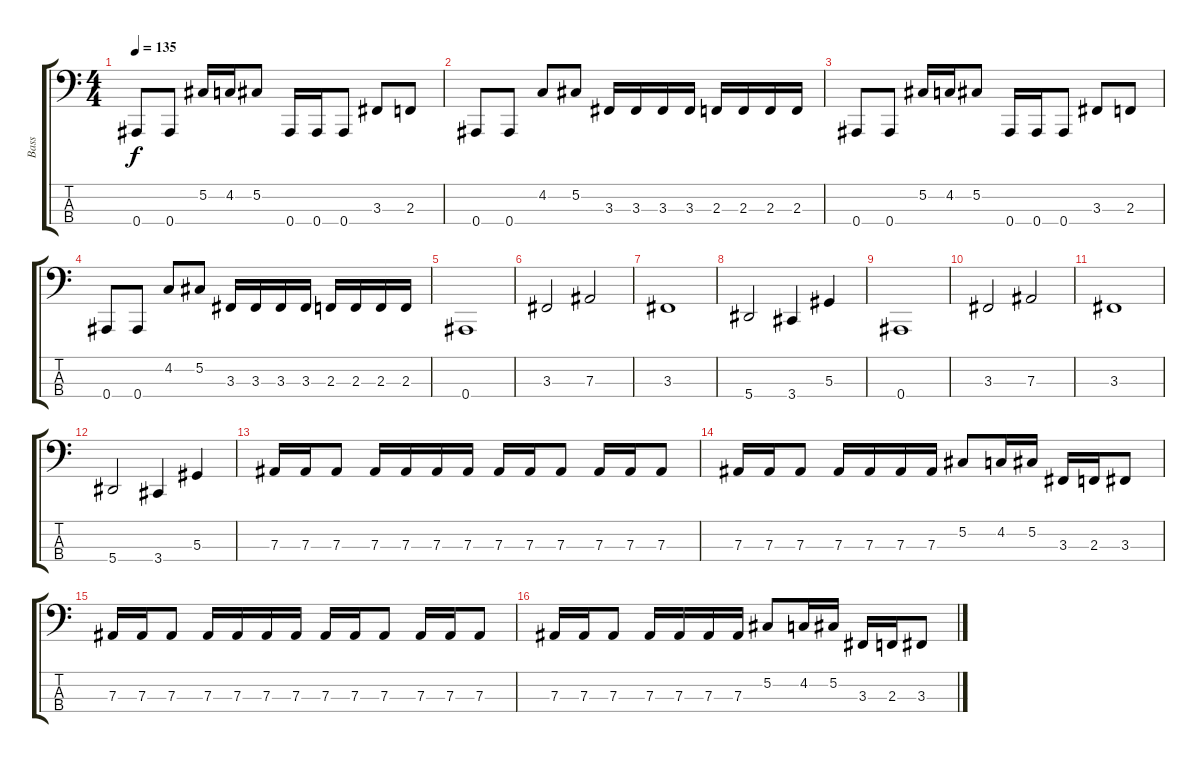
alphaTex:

\track ("Bass" "Bass") {instrument electricbassfinger}
\staff {score tabs}
\tuning (Db2 Ab1 Eb1 Bb0) {hide}
\ts (4 4)
\tempo 135
\clef f4
\ks c
0.4.8{dy f} 0.4.8 5.2.16 4.2.16 5.2.8 0.4.16 0.4.16 0.4.8 3.3.8 2.3.8 |
0.4.8 0.4.8 4.2.8 5.2.8 3.3.16 3.3.16 3.3.16 3.3.16 2.3.16 2.3.16 2.3.16 2.3.16 |
0.4.8 0.4.8 5.2.16 4.2.16 5.2.8 0.4.16 0.4.16 0.4.8 3.3.8 2.3.8 |
0.4.8 0.4.8 4.2.8 5.2.8 3.3.16 3.3.16 3.3.16 3.3.16 2.3.16 2.3.16 2.3.16 2.3.16 |
0.4.1 |
3.3.2 7.3.2 |
3.3.1 |
5.4.2 3.4.4 5.3.4 |
0.4.1 |
3.3.2 7.3.2 |
3.3.1 |
5.4.2 3.4.4 5.3.4 |
7.3.16 7.3.16 7.3.8 7.3.16 7.3.16 7.3.16 7.3.16 7.3.16 7.3.16 7.3.8 7.3.16 7.3.16 7.3.8 |
7.3.16 7.3.16 7.3.8 7.3.16 7.3.16 7.3.16 7.3.16 5.2.8 4.2.16 5.2.16 3.3.16 2.3.16 3.3.8 |
7.3.16 7.3.16 7.3.8 7.3.16 7.3.16 7.3.16 7.3.16 7.3.16 7.3.16 7.3.8 7.3.16 7.3.16 7.3.8 |
7.3.16 7.3.16 7.3.8 7.3.16 7.3.16 7.3.16 7.3.16 5.2.8 4.2.16 5.2.16 3.3.16 2.3.16 3.3.8
